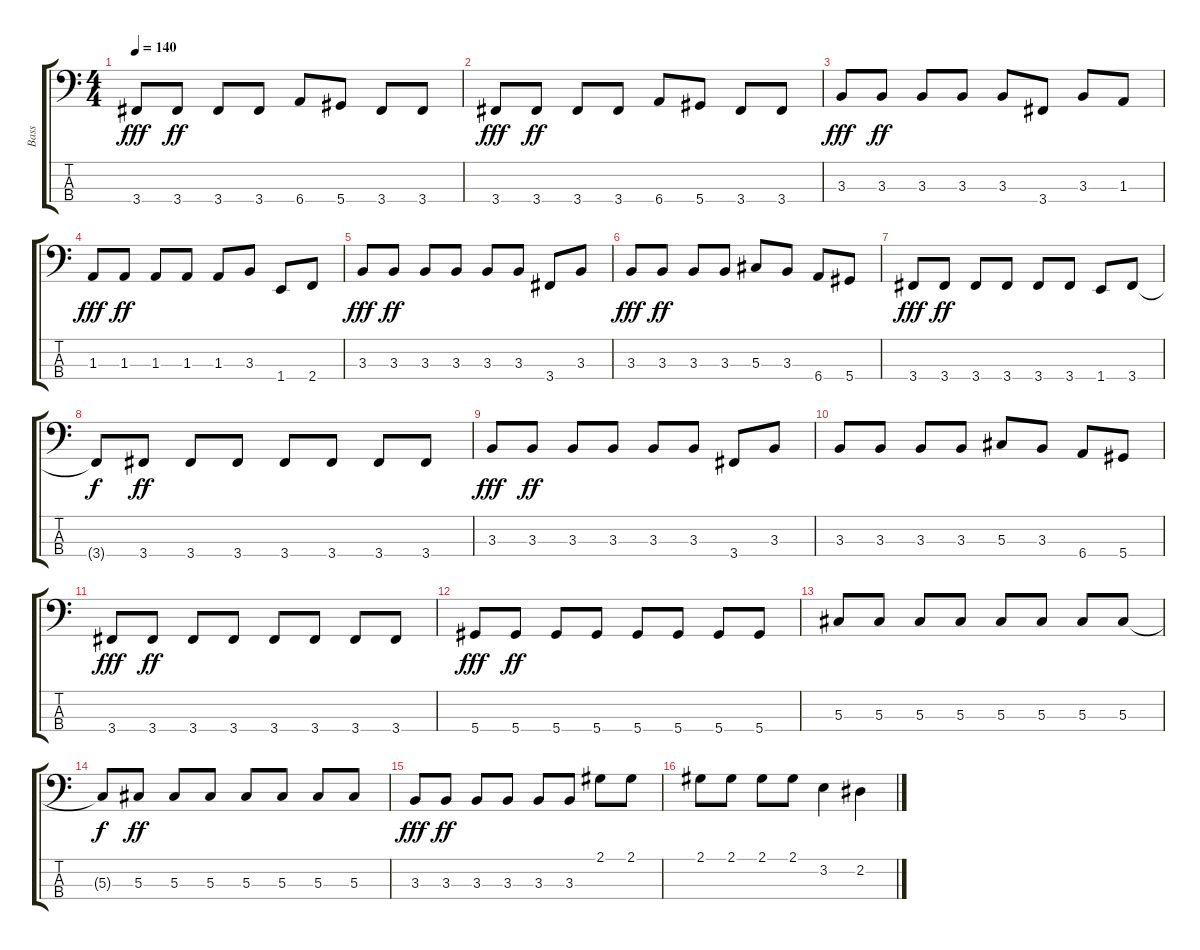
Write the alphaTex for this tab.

\track ("Bass" "Bass") {instrument electricbasspick}
\staff {score tabs}
\tuning (Gb2 Db2 Ab1 Eb1) {hide}
\ts (4 4)
\tempo 140
\clef f4
\ks c
3.4.8{dy fff} 3.4.8{dy ff} 3.4.8 3.4.8 6.4.8 5.4.8 3.4.8 3.4.8 |
3.4.8{dy fff} 3.4.8{dy ff} 3.4.8 3.4.8 6.4.8 5.4.8 3.4.8 3.4.8 |
3.3.8{dy fff} 3.3.8{dy ff} 3.3.8 3.3.8 3.3.8 3.4.8 3.3.8 1.3.8 |
1.3.8{dy fff} 1.3.8{dy ff} 1.3.8 1.3.8 1.3.8 3.3.8 1.4.8 2.4.8 |
3.3.8{dy fff} 3.3.8{dy ff} 3.3.8 3.3.8 3.3.8 3.3.8 3.4.8 3.3.8 |
3.3.8{dy fff} 3.3.8{dy ff} 3.3.8 3.3.8 5.3.8 3.3.8 6.4.8 5.4.8 |
3.4.8{dy fff} 3.4.8{dy ff} 3.4.8 3.4.8 3.4.8 3.4.8 1.4.8 3.4.8 |
3.4{t}.8{dy f} 3.4.8{dy ff} 3.4.8 3.4.8 3.4.8 3.4.8 3.4.8 3.4.8 |
3.3.8{dy fff} 3.3.8{dy ff} 3.3.8 3.3.8 3.3.8 3.3.8 3.4.8 3.3.8 |
3.3.8 3.3.8 3.3.8 3.3.8 5.3.8 3.3.8 6.4.8 5.4.8 |
3.4.8{dy fff} 3.4.8{dy ff} 3.4.8 3.4.8 3.4.8 3.4.8 3.4.8 3.4.8 |
5.4.8{dy fff} 5.4.8{dy ff} 5.4.8 5.4.8 5.4.8 5.4.8 5.4.8 5.4.8 |
5.3.8 5.3.8 5.3.8 5.3.8 5.3.8 5.3.8 5.3.8 5.3.8 |
5.3{t}.8{dy f} 5.3.8{dy ff} 5.3.8 5.3.8 5.3.8 5.3.8 5.3.8 5.3.8 |
3.3.8{dy fff} 3.3.8{dy ff} 3.3.8 3.3.8 3.3.8 3.3.8 2.1.8 2.1.8 |
2.1.8 2.1.8 2.1.8 2.1.8 3.2.4 2.2.4
